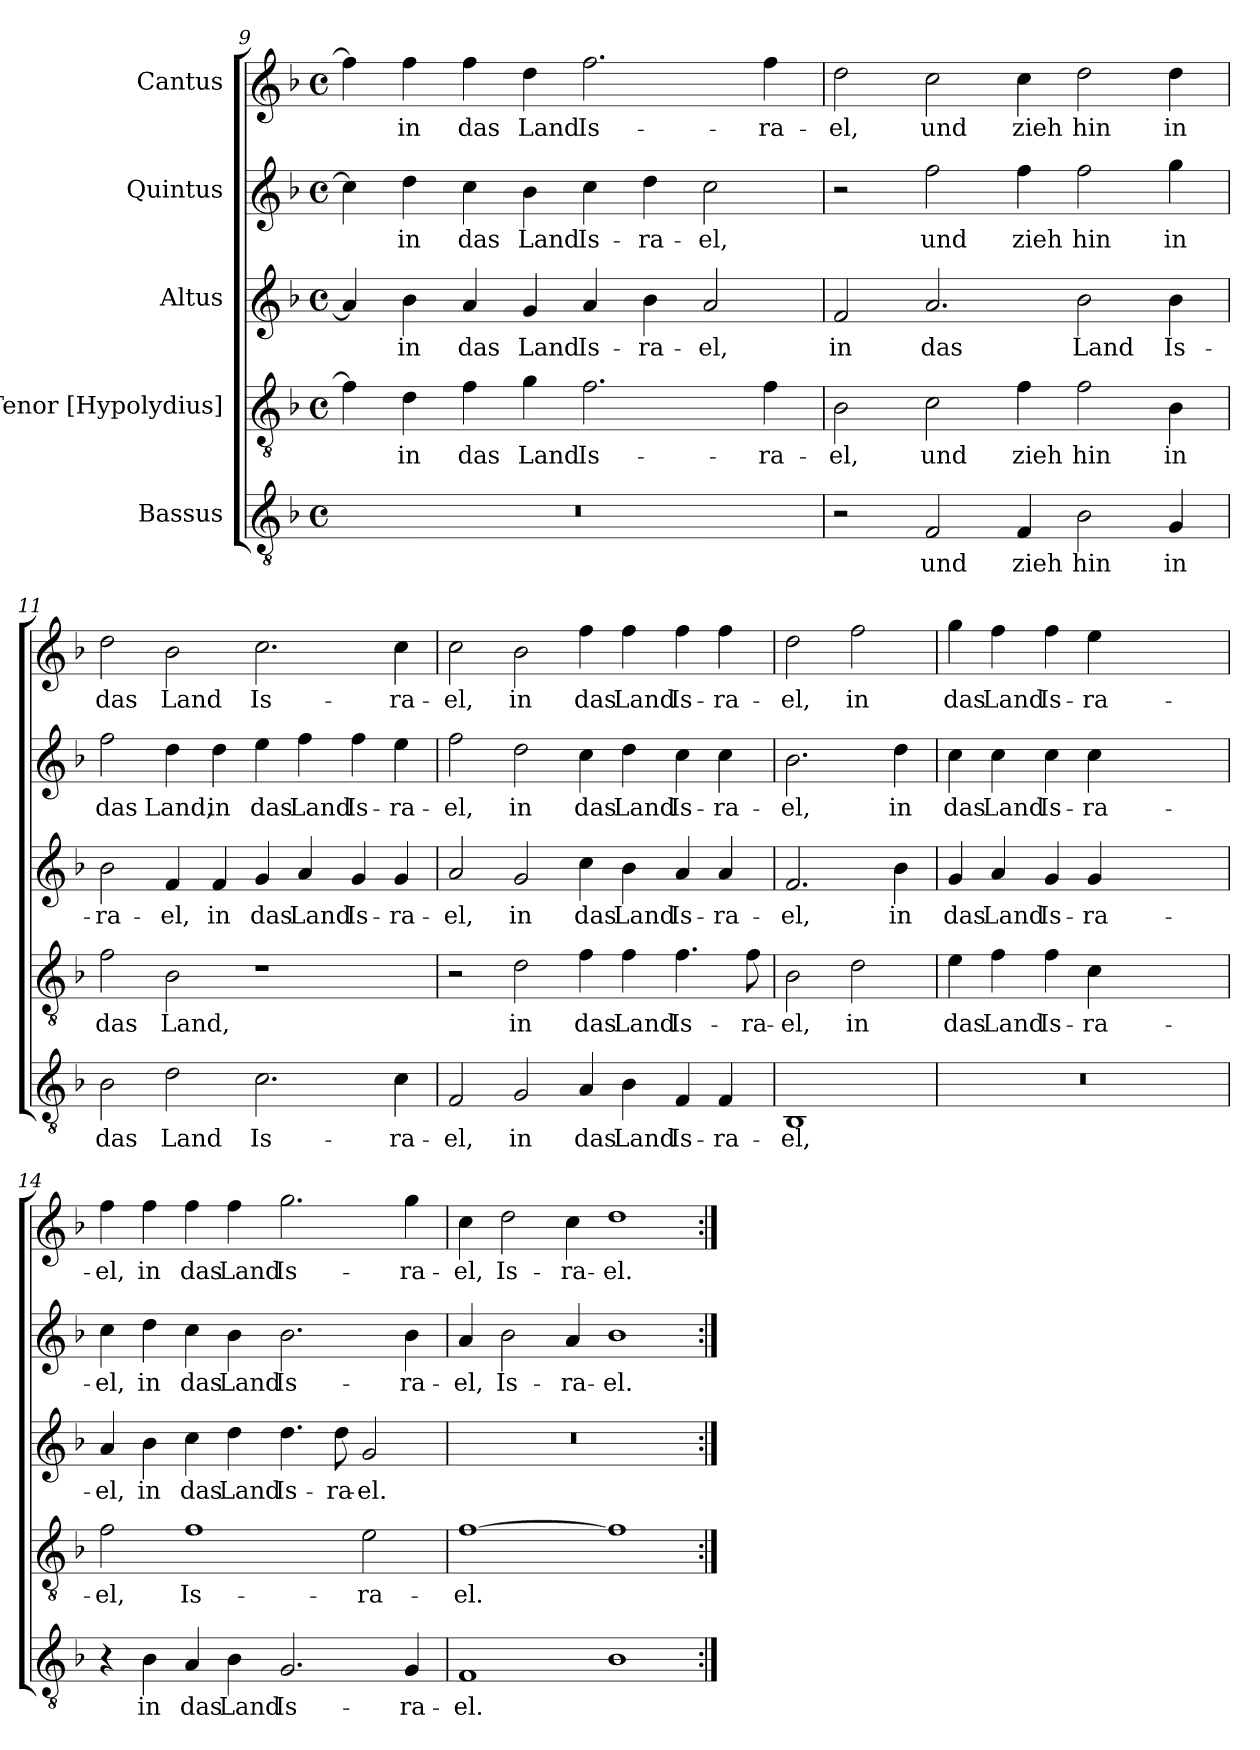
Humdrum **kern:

**kern	**text	**kern	**text	**kern	**text	**kern	**text	**kern	**text
*part5	*part5	*part4	*part4	*part3	*part3	*part2	*part2	*part1	*part1
*staff5	*staff5	*staff4	*staff4	*staff3	*staff3	*staff2	*staff2	*staff1	*staff1
*I"Bassus	*	*I"Tenor [Hypolydius]	*	*I"Altus	*	*I"Quintus	*	*I"Cantus	*
*clefGv2	*	*clefGv2	*	*clefG2	*	*clefG2	*	*clefG2	*
*k[b-]	*	*k[b-]	*	*k[b-]	*	*k[b-]	*	*k[b-]	*
*M4/2	*	*M4/2	*	*M4/2	*	*M4/2	*	*M4/2	*
*met(c)	*	*met(c)	*	*met(c)	*	*met(c)	*	*met(c)	*
=9	=9	=9	=9	=9	=9	=9	=9	=9	=9
0r	.	4f\]	.	4a/]	.	4cc\]	.	4ff\]	.
!	!	!	!LO:LY:b	!	!LO:LY:b	!	!LO:LY:b	!	!LO:LY:b
.	.	4d\	in	4b-\	in	4dd\	in	4ff\	in
!	!	!	!LO:LY:b	!	!LO:LY:b	!	!LO:LY:b	!	!LO:LY:b
.	.	4f\	das	4a/	das	4cc\	das	4ff\	das
!	!	!	!LO:LY:b	!	!LO:LY:b	!	!LO:LY:b	!	!LO:LY:b
.	.	4g\	Land	4g/	Land	4b-\	Land	4dd\	Land
!	!	!	!LO:LY:b	!	!LO:LY:b	!	!LO:LY:b	!	!LO:LY:b
.	.	2.f\	Is-	4a/	Is-	4cc\	Is-	2.ff\	Is-
!	!	!	!	!	!LO:LY:b	!	!LO:LY:b	!	!
.	.	.	.	4b-\	-ra-	4dd\	-ra-	.	.
!	!	!	!	!	!LO:LY:b	!	!LO:LY:b	!	!
.	.	.	.	2a/	-el,	2cc\	-el,	.	.
!	!	!	!LO:LY:b	!	!	!	!	!	!LO:LY:b
.	.	4f\	-ra-	.	.	.	.	4ff\	-ra-
!!LO:PB:g=z
=10	=10	=10	=10	=10	=10	=10	=10	=10	=10
!	!	!	!LO:LY:b	!	!LO:LY:b	!	!	!	!LO:LY:b
2r	.	2B-\	-el,	2f/	in	2r	.	2dd\	-el,
!	!LO:LY:b	!	!LO:LY:b	!	!LO:LY:b	!	!LO:LY:b	!	!LO:LY:b
2F/	und	2c\	und	2.a/	das	2ff\	und	2cc\	und
!	!LO:LY:b	!	!LO:LY:b	!	!	!	!LO:LY:b	!	!LO:LY:b
4F/	zieh	4f\	zieh	.	.	4ff\	zieh	4cc\	zieh
!	!LO:LY:b	!	!LO:LY:b	!	!LO:LY:b	!	!LO:LY:b	!	!LO:LY:b
2B-\	hin	2f\	hin	2b-\	Land	2ff\	hin	2dd\	hin
!	!LO:LY:b	!	!LO:LY:b	!	!LO:LY:b	!	!LO:LY:b	!	!LO:LY:b
4G/	in	4B-\	in	4b-\	Is-	4gg\	in	4dd\	in
=11	=11	=11	=11	=11	=11	=11	=11	=11	=11
!	!LO:LY:b	!	!LO:LY:b	!	!LO:LY:b	!	!LO:LY:b	!	!LO:LY:b
2B-\	das	2f\	das	2b-\	-ra-	2ff\	das	2dd\	das
!	!LO:LY:b	!	!LO:LY:b	!	!LO:LY:b	!	!LO:LY:b	!	!LO:LY:b
2d\	Land	2B-\	Land,	4f/	-el,	4dd\	Land,	2b-\	Land
!	!	!	!	!	!LO:LY:b	!	!LO:LY:b	!	!
.	.	.	.	4f/	in	4dd\	in	.	.
!	!LO:LY:b	!	!	!	!LO:LY:b	!	!LO:LY:b	!	!LO:LY:b
2.c\	Is-	1r	.	4g/	das	4ee\	das	2.cc\	Is-
!	!	!	!	!	!LO:LY:b	!	!LO:LY:b	!	!
.	.	.	.	4a/	Land	4ff\	Land	.	.
!	!	!	!	!	!LO:LY:b	!	!LO:LY:b	!	!
.	.	.	.	4g/	Is-	4ff\	Is-	.	.
!	!LO:LY:b	!	!	!	!LO:LY:b	!	!LO:LY:b	!	!LO:LY:b
4c\	-ra-	.	.	4g/	-ra-	4ee\	-ra-	4cc\	-ra-
=12	=12	=12	=12	=12	=12	=12	=12	=12	=12
!	!LO:LY:b	!	!	!	!LO:LY:b	!	!LO:LY:b	!	!LO:LY:b
2F/	-el,	2r	.	2a/	-el,	2ff\	-el,	2cc\	-el,
!	!LO:LY:b	!	!LO:LY:b	!	!LO:LY:b	!	!LO:LY:b	!	!LO:LY:b
2G/	in	2d\	in	2g/	in	2dd\	in	2b-\	in
!	!LO:LY:b	!	!LO:LY:b	!	!LO:LY:b	!	!LO:LY:b	!	!LO:LY:b
4A/	das	4f\	das	4cc\	das	4cc\	das	4ff\	das
!	!LO:LY:b	!	!LO:LY:b	!	!LO:LY:b	!	!LO:LY:b	!	!LO:LY:b
4B-\	Land	4f\	Land	4b-\	Land	4dd\	Land	4ff\	Land
!	!LO:LY:b	!	!LO:LY:b	!	!LO:LY:b	!	!LO:LY:b	!	!LO:LY:b
4F/	Is-	4.f\	Is-	4a/	Is-	4cc\	Is-	4ff\	Is-
!	!LO:LY:b	!	!	!	!LO:LY:b	!	!LO:LY:b	!	!LO:LY:b
4F/	-ra-	.	.	4a/	-ra-	4cc\	-ra-	4ff\	-ra-
!	!	!	!LO:LY:b	!	!	!	!	!	!
.	.	8f\	-ra-	.	.	.	.	.	.
=13	=13	=13	=13	=13	=13	=13	=13	=13	=13
!	!LO:LY:b	!	!LO:LY:b	!	!LO:LY:b	!	!LO:LY:b	!	!LO:LY:b
1BB-	el,	2B-\	el,	2.f/	el,	2.b-\	el,	2dd\	el,
!	!	!	!LO:LY:b	!	!	!	!	!	!LO:LY:b
.	.	2d\	in	.	.	.	.	2ff\	in
!	!	!	!	!	!LO:LY:b	!	!LO:LY:b	!	!
.	.	.	.	4b-\	in	4dd\	in	.	.
!!LO:LB:g=z
=13X1	=13X1	=13X1	=13X1	=13X1	=13X1	=13X1	=13X1	=13X1	=13X1
!	!	!	!LO:LY:b	!	!LO:LY:b	!	!LO:LY:b	!	!LO:LY:b
0r	.	4e\	das	4g/	das	4cc\	das	4gg\	das
!	!	!	!LO:LY:b	!	!LO:LY:b	!	!LO:LY:b	!	!LO:LY:b
.	.	4f\	Land	4a/	Land	4cc\	Land	4ff\	Land
!	!	!	!LO:LY:b	!	!LO:LY:b	!	!LO:LY:b	!	!LO:LY:b
.	.	4f\	Is-	4g/	Is-	4cc\	Is-	4ff\	Is-
!	!	!	!LO:LY:b	!	!LO:LY:b	!	!LO:LY:b	!	!LO:LY:b
.	.	4c\	-ra-	4g/	-ra-	4cc\	-ra-	4ee\	-ra-
.	.	1ryy	.	1ryy	.	1ryy	.	1ryy	.
=14	=14	=14	=14	=14	=14	=14	=14	=14	=14
!	!	!	!LO:LY:b	!	!LO:LY:b	!	!LO:LY:b	!	!LO:LY:b
4r	.	2f\	-el,	4a/	-el,	4cc\	-el,	4ff\	-el,
!	!LO:LY:b	!	!	!	!LO:LY:b	!	!LO:LY:b	!	!LO:LY:b
4B-\	in	.	.	4b-\	in	4dd\	in	4ff\	in
!	!LO:LY:b	!	!LO:LY:b	!	!LO:LY:b	!	!LO:LY:b	!	!LO:LY:b
4A/	das	1f	Is-	4cc\	das	4cc\	das	4ff\	das
!	!LO:LY:b	!	!	!	!LO:LY:b	!	!LO:LY:b	!	!LO:LY:b
4B-\	Land	.	.	4dd\	Land	4b-\	Land	4ff\	Land
!	!LO:LY:b	!	!	!	!LO:LY:b	!	!LO:LY:b	!	!LO:LY:b
2.G/	Is-	.	.	4.dd\	Is-	2.b-\	Is-	2.gg\	Is-
!	!	!	!	!	!LO:LY:b	!	!	!	!
.	.	.	.	8dd\	-ra-	.	.	.	.
!	!	!	!LO:LY:b	!	!LO:LY:b	!	!	!	!
.	.	2e\	-ra-	2g/	-el.	.	.	.	.
!	!LO:LY:b	!	!	!	!	!	!LO:LY:b	!	!LO:LY:b
4G/	-ra-	.	.	.	.	4b-\	-ra-	4gg\	-ra-
=15	=15	=15	=15	=15	=15	=15	=15	=15	=15
!	!LO:LY:b	!	!LO:LY:b	!	!	!	!LO:LY:b	!	!LO:LY:b
1F	-el.	[1f	-el.	0r	.	4a/	-el,	4cc\	-el,
!	!	!	!	!	!	!	!LO:LY:b	!	!LO:LY:b
.	.	.	.	.	.	2b-\	Is-	2dd\	Is-
!	!	!	!	!	!	!	!LO:LY:b	!	!LO:LY:b
.	.	.	.	.	.	4a/	-ra-	4cc\	-ra-
!	!	!	!	!	!	!	!LO:LY:b	!	!LO:LY:b
1B-	.	1f]	.	.	.	1b-	-el.	1dd	-el.
=:|!	=:|!	=:|!	=:|!	=:|!	=:|!	=:|!	=:|!	=:|!	=:|!
*-	*-	*-	*-	*-	*-	*-	*-	*-	*-
